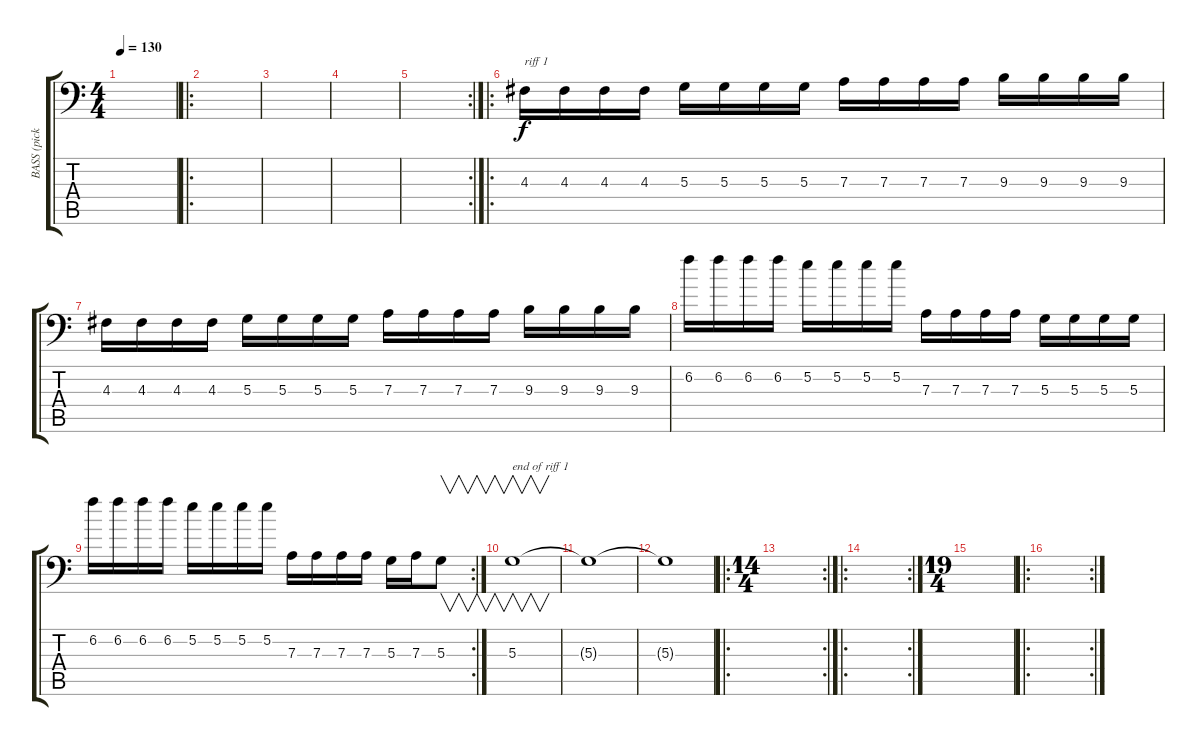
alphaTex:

\track ("BASS (pick)" "BASS (pick") {instrument distortionguitar}
\staff {score tabs}
\tuning (E4 B3 D2 A1 E1 B0) {hide}
\ts (4 4)
\tempo 130
\clef f4
\ks c
|
\ro
|
|
|
\rc 2
|
\ro
4.3.16{txt "riff 1"} 4.3.16 4.3.16 4.3.16 5.3.16 5.3.16 5.3.16 5.3.16 7.3.16 7.3.16 7.3.16 7.3.16 9.3.16 9.3.16 9.3.16 9.3.16 |
4.3.16 4.3.16 4.3.16 4.3.16 5.3.16 5.3.16 5.3.16 5.3.16 7.3.16 7.3.16 7.3.16 7.3.16 9.3.16 9.3.16 9.3.16 9.3.16 |
6.2.16 6.2.16 6.2.16 6.2.16 5.2.16 5.2.16 5.2.16 5.2.16 7.3.16 7.3.16 7.3.16 7.3.16 5.3.16 5.3.16 5.3.16 5.3.16 |
\rc 2
6.2.16 6.2.16 6.2.16 6.2.16 5.2.16 5.2.16 5.2.16 5.2.16 7.3.16 7.3.16 7.3.16 7.3.16 5.3.16 7.3.16 5.3.8{v} |
5.3.1{v txt "end of riff 1"} |
5.3{t}.1 |
5.3{t}.1 |
\ro
\rc 2
\ts (14 4)
|
\ro
\rc 2
|
\ts (19 4)
|
\ro
\rc 2
